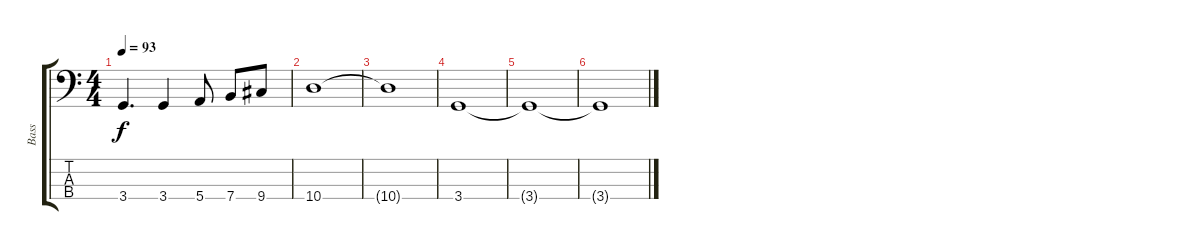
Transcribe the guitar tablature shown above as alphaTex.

\track ("Bass" "Bass") {instrument electricbassfinger}
\staff {score tabs}
\tuning (G2 D2 A1 E1) {hide}
\ts (4 4)
\tempo 93
\clef f4
\ks c
3.4.4{d dy f} 3.4.4 5.4.8 7.4.8 9.4.8 |
10.4.1 |
10.4{t}.1 |
3.4.1 |
3.4{t}.1 |
3.4{t}.1
